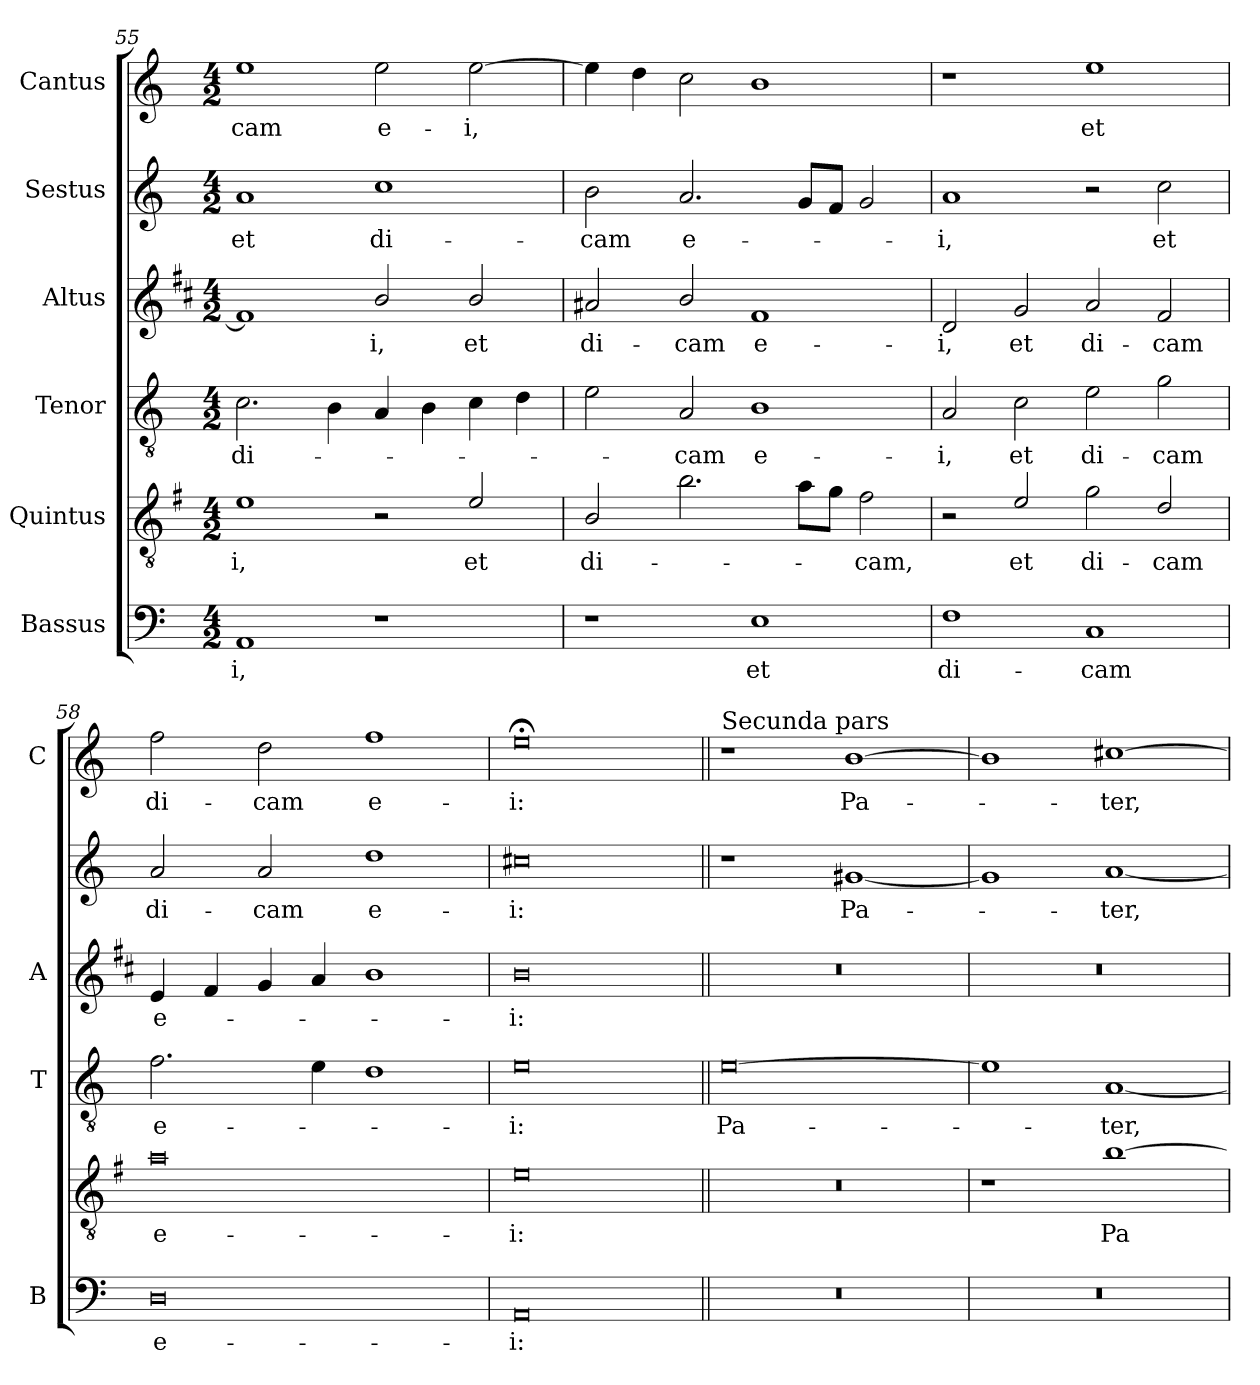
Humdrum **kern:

**kern	**text	**kern	**text	**kern	**text	**kern	**text	**kern	**text	**kern	**text
*part6	*part6	*part5	*part5	*part4	*part4	*part3	*part3	*part2	*part2	*part1	*part1
*staff6	*staff6	*staff5	*staff5	*staff4	*staff4	*staff3	*staff3	*staff2	*staff2	*staff1	*staff1
*I"Bassus	*	*I"Quintus	*	*I"Tenor	*	*I"Altus	*	*I"Sestus	*	*I"Cantus	*
*I'B	*	*	*	*I'T	*	*I'A	*	*	*	*I'C	*
*clefF4	*	*clefGv2	*	*clefGv2	*	*clefG2	*	*clefG2	*	*clefG2	*
*	*	*ITrd4c7	*	*	*	*ITrd1c2	*	*	*	*	*
*k[]	*	*k[]	*	*k[]	*	*k[]	*	*k[]	*	*k[]	*
*C:	*	*C:	*	*C:	*	*C:	*	*C:	*	*C:	*
*M4/2	*	*M4/2	*	*M4/2	*	*M4/2	*	*M4/2	*	*M4/2	*
=55	=55	=55	=55	=55	=55	=55	=55	=55	=55	=55	=55
!	!LO:LY:b	!	!LO:LY:b	!	!LO:LY:b	!	!	!	!LO:LY:b	!	!LO:LY:b
1AA	-i,	1A	-i,	2.c\	di-	1e]	.	1a	et	1ee	-cam
.	.	.	.	4B\	.	.	.	.	.	.	.
!	!	!	!	!	!	!	!LO:LY:b	!	!LO:LY:b	!	!LO:LY:b
1r	.	2r	.	4A/	.	2a/	-i,	1cc	di-	2ee\	e-
.	.	.	.	4B\	.	.	.	.	.	.	.
!	!	!	!LO:LY:b	!	!	!	!LO:LY:b	!	!	!	!LO:LY:b
.	.	2A/	et	4c\	.	2a/	et	.	.	[2ee\	-i,
.	.	.	.	4d\	.	.	.	.	.	.	.
=56	=56	=56	=56	=56	=56	=56	=56	=56	=56	=56	=56
!	!	!	!LO:LY:b	!	!	!	!LO:LY:b	!	!LO:LY:b	!	!
1r	.	2E/	di-	2e\	.	2g#X/	di-	2b\	-cam	4ee\]	.
.	.	.	.	.	.	.	.	.	.	4dd\	.
!	!	!	!	!	!LO:LY:b	!	!LO:LY:b	!	!LO:LY:b	!	!
.	.	2.e\	.	2A/	-cam	2a/	-cam	2.a/	e-	2cc\	.
!	!LO:LY:b	!	!	!	!LO:LY:b	!	!LO:LY:b	!	!	!	!
1E	et	.	.	1B	e-	1e	e-	.	.	1b	.
.	.	8d\L	.	.	.	.	.	8g/L	.	.	.
.	.	8c\J	.	.	.	.	.	8f/J	.	.	.
!	!	!	!LO:LY:b	!	!	!	!	!	!	!	!
.	.	2B\	-cam,	.	.	.	.	2g/	.	.	.
=57	=57	=57	=57	=57	=57	=57	=57	=57	=57	=57	=57
!	!LO:LY:b	!	!	!	!LO:LY:b	!	!LO:LY:b	!	!LO:LY:b	!	!
1F	di-	2r	.	2A/	-i,	2c/	-i,	1a	-i,	1r	.
!	!	!	!LO:LY:b	!	!LO:LY:b	!	!LO:LY:b	!	!	!	!
.	.	2A/	et	2c\	et	2f/	et	.	.	.	.
!	!LO:LY:b	!	!LO:LY:b	!	!LO:LY:b	!	!LO:LY:b	!	!	!	!LO:LY:b
1C	-cam	2c\	di-	2e\	di-	2g/	di-	2r	.	1ee	et
!	!	!	!LO:LY:b	!	!LO:LY:b	!	!LO:LY:b	!	!LO:LY:b	!	!
.	.	2G/	-cam	2g\	-cam	2e/	-cam	2cc\	et	.	.
=58	=58	=58	=58	=58	=58	=58	=58	=58	=58	=58	=58
!	!LO:LY:b	!	!LO:LY:b	!	!LO:LY:b	!	!LO:LY:b	!	!LO:LY:b	!	!LO:LY:b
0D	e-	0d	e-	2.f\	e-	4d/	e-	2a/	di-	2ff\	di-
.	.	.	.	.	.	4e/	.	.	.	.	.
!	!	!	!	!	!	!	!	!	!LO:LY:b	!	!LO:LY:b
.	.	.	.	.	.	4f/	.	2a/	-cam	2dd\	-cam
.	.	.	.	4e\	.	4g/	.	.	.	.	.
!	!	!	!	!	!	!	!	!	!LO:LY:b	!	!LO:LY:b
.	.	.	.	1d	.	1a	.	1dd	e-	1ff	e-
=59	=59	=59	=59	=59	=59	=59	=59	=59	=59	=59	=59
!	!LO:LY:b	!	!LO:LY:b	!	!LO:LY:b	!	!LO:LY:b	!	!LO:LY:b	!	!LO:LY:b
0AA	-i:	0A	-i:	0e	-i:	0a	-i:	0cc#X	-i:	0ee;<	-i:
!!LO:LB:g=z
=60||	=60||	=60||	=60||	=60||	=60||	=60||	=60||	=60||	=60||	=60||	=60||
!	!	!	!	!	!	!	!	!	!	!LO:TX:a:t=Secunda pars	!
!	!	!	!	!	!LO:LY:b	!	!	!	!	!	!
0r	.	0r	.	[0e	Pa-	0r	.	1r	.	1r	.
!	!	!	!	!	!	!	!	!	!LO:LY:b	!	!LO:LY:b
.	.	.	.	.	.	.	.	[1g#X	Pa-	[1b	Pa-
=61	=61	=61	=61	=61	=61	=61	=61	=61	=61	=61	=61
0r	.	1r	.	1e]	.	0r	.	1g#]	.	1b]	.
!	!	!	!LO:LY:b	!	!LO:LY:b	!	!	!	!LO:LY:b	!	!LO:LY:b
.	.	[1e	Pa-	[1A	-ter,	.	.	[1a	-ter,	[1cc#X	-ter,
=	=	=	=	=	=	=	=	=	=	=	=
*-	*-	*-	*-	*-	*-	*-	*-	*-	*-	*-	*-
